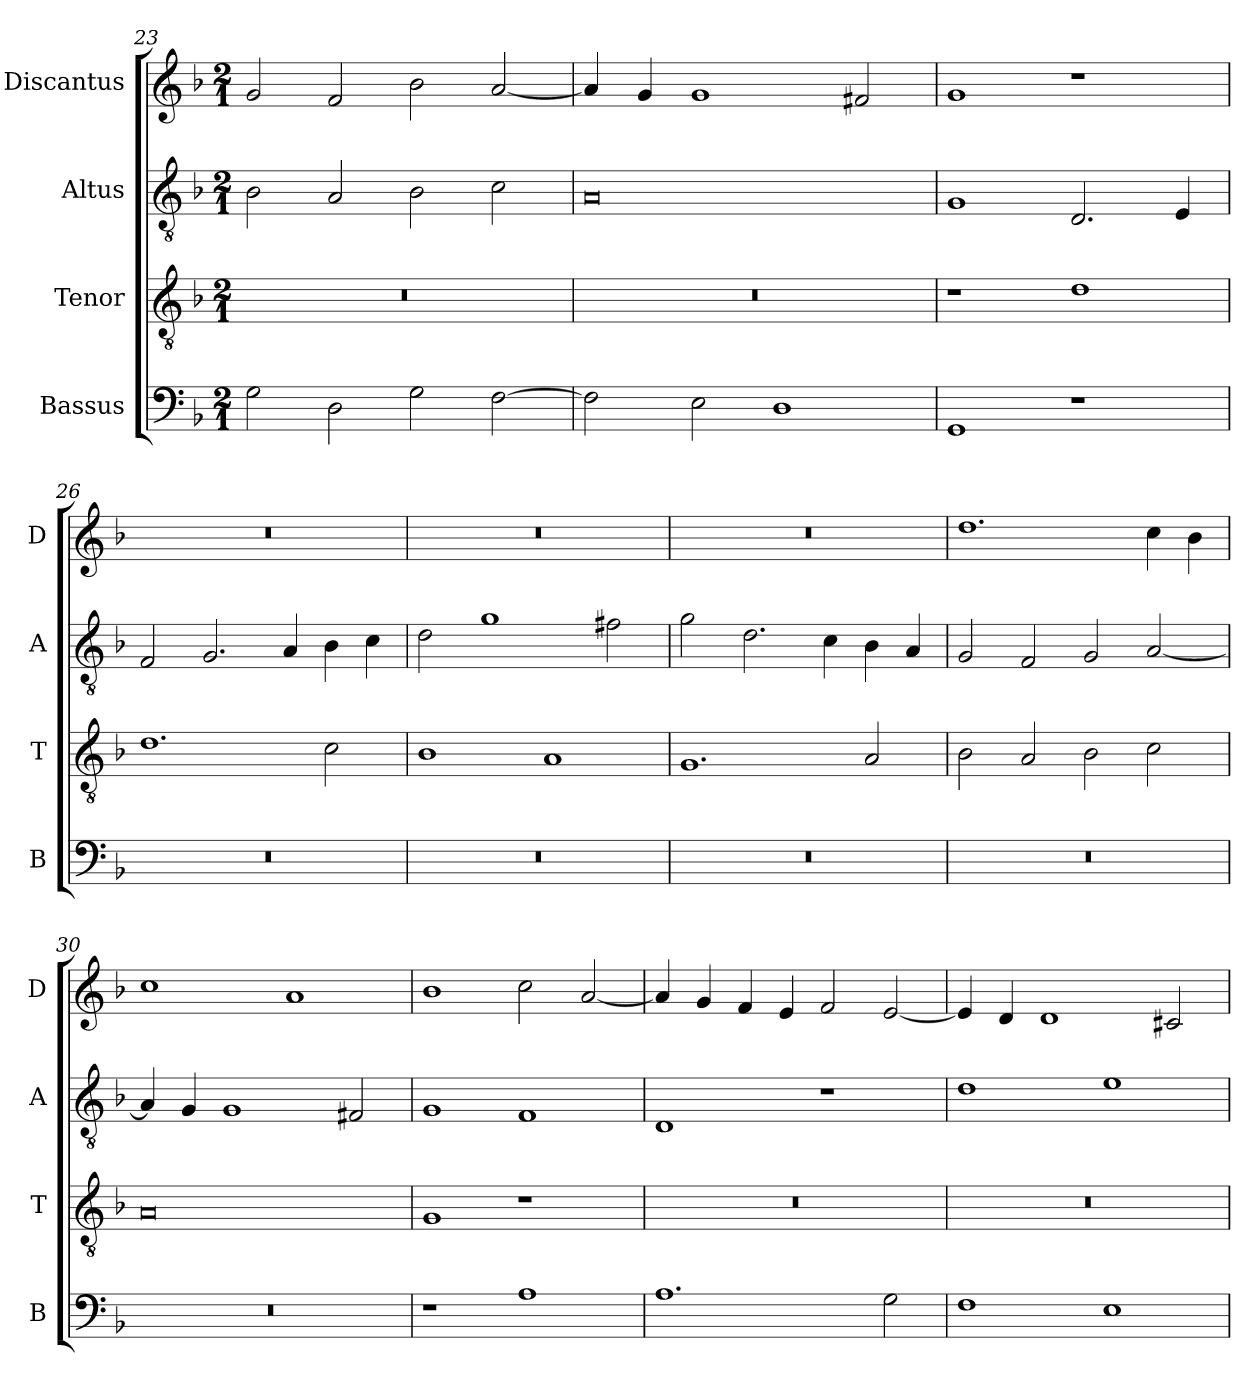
**kern	**kern	**kern	**kern
*part4	*part3	*part2	*part1
*staff4	*staff3	*staff2	*staff1
*I"Bassus	*I"Tenor	*I"Altus	*I"Discantus
*I'B	*I'T	*I'A	*I'D
*clefF4	*clefGv2	*clefGv2	*clefG2
*k[b-]	*k[b-]	*k[b-]	*k[b-]
*M2/1	*M2/1	*M2/1	*M2/1
=23	=23	=23	=23
2G\	0r	2B-\	2g/
2D\	.	2A/	2f/
2G\	.	2B-\	2b-\
[2F\	.	2c\	[2a/
=24	=24	=24	=24
2F\]	0r	0A	4a/]
.	.	.	4g/
2E\	.	.	1g
1D	.	.	.
.	.	.	2f#X/
=25	=25	=25	=25
1GG	1r	1G	1g
1r	1d	2.D/	1r
.	.	4E/	.
=26	=26	=26	=26
0r	1.d	2F/	0r
.	.	2.G/	.
.	.	4A/	.
.	2c\	4B-\	.
.	.	4c\	.
=27	=27	=27	=27
0r	1B-	2d\	0r
.	.	1g	.
.	1A	.	.
.	.	2f#X\	.
=28	=28	=28	=28
0r	1.G	2g\	0r
.	.	2.d\	.
.	.	4c\	.
.	2A/	4B-\	.
.	.	4A/	.
=29	=29	=29	=29
0r	2B-\	2G/	1.dd
.	2A/	2F/	.
.	2B-\	2G/	.
.	2c\	[2A/	4cc\
.	.	.	4b-\
=30	=30	=30	=30
0r	0A	4A/]	1cc
.	.	4G/	.
.	.	1G	.
.	.	.	1a
.	.	2F#X/	.
=31	=31	=31	=31
1r	1G	1G	1b-
1A	1r	1F	2cc\
.	.	.	[2a/
=32	=32	=32	=32
1.A	0r	1D	4a/]
.	.	.	4g/
.	.	.	4f/
.	.	.	4e/
.	.	1r	2f/
2G\	.	.	[2e/
=33	=33	=33	=33
1F	0r	1d	4e/]
.	.	.	4d/
.	.	.	1d
1E	.	1e	.
.	.	.	2c#X/
=	=	=	=
*-	*-	*-	*-
